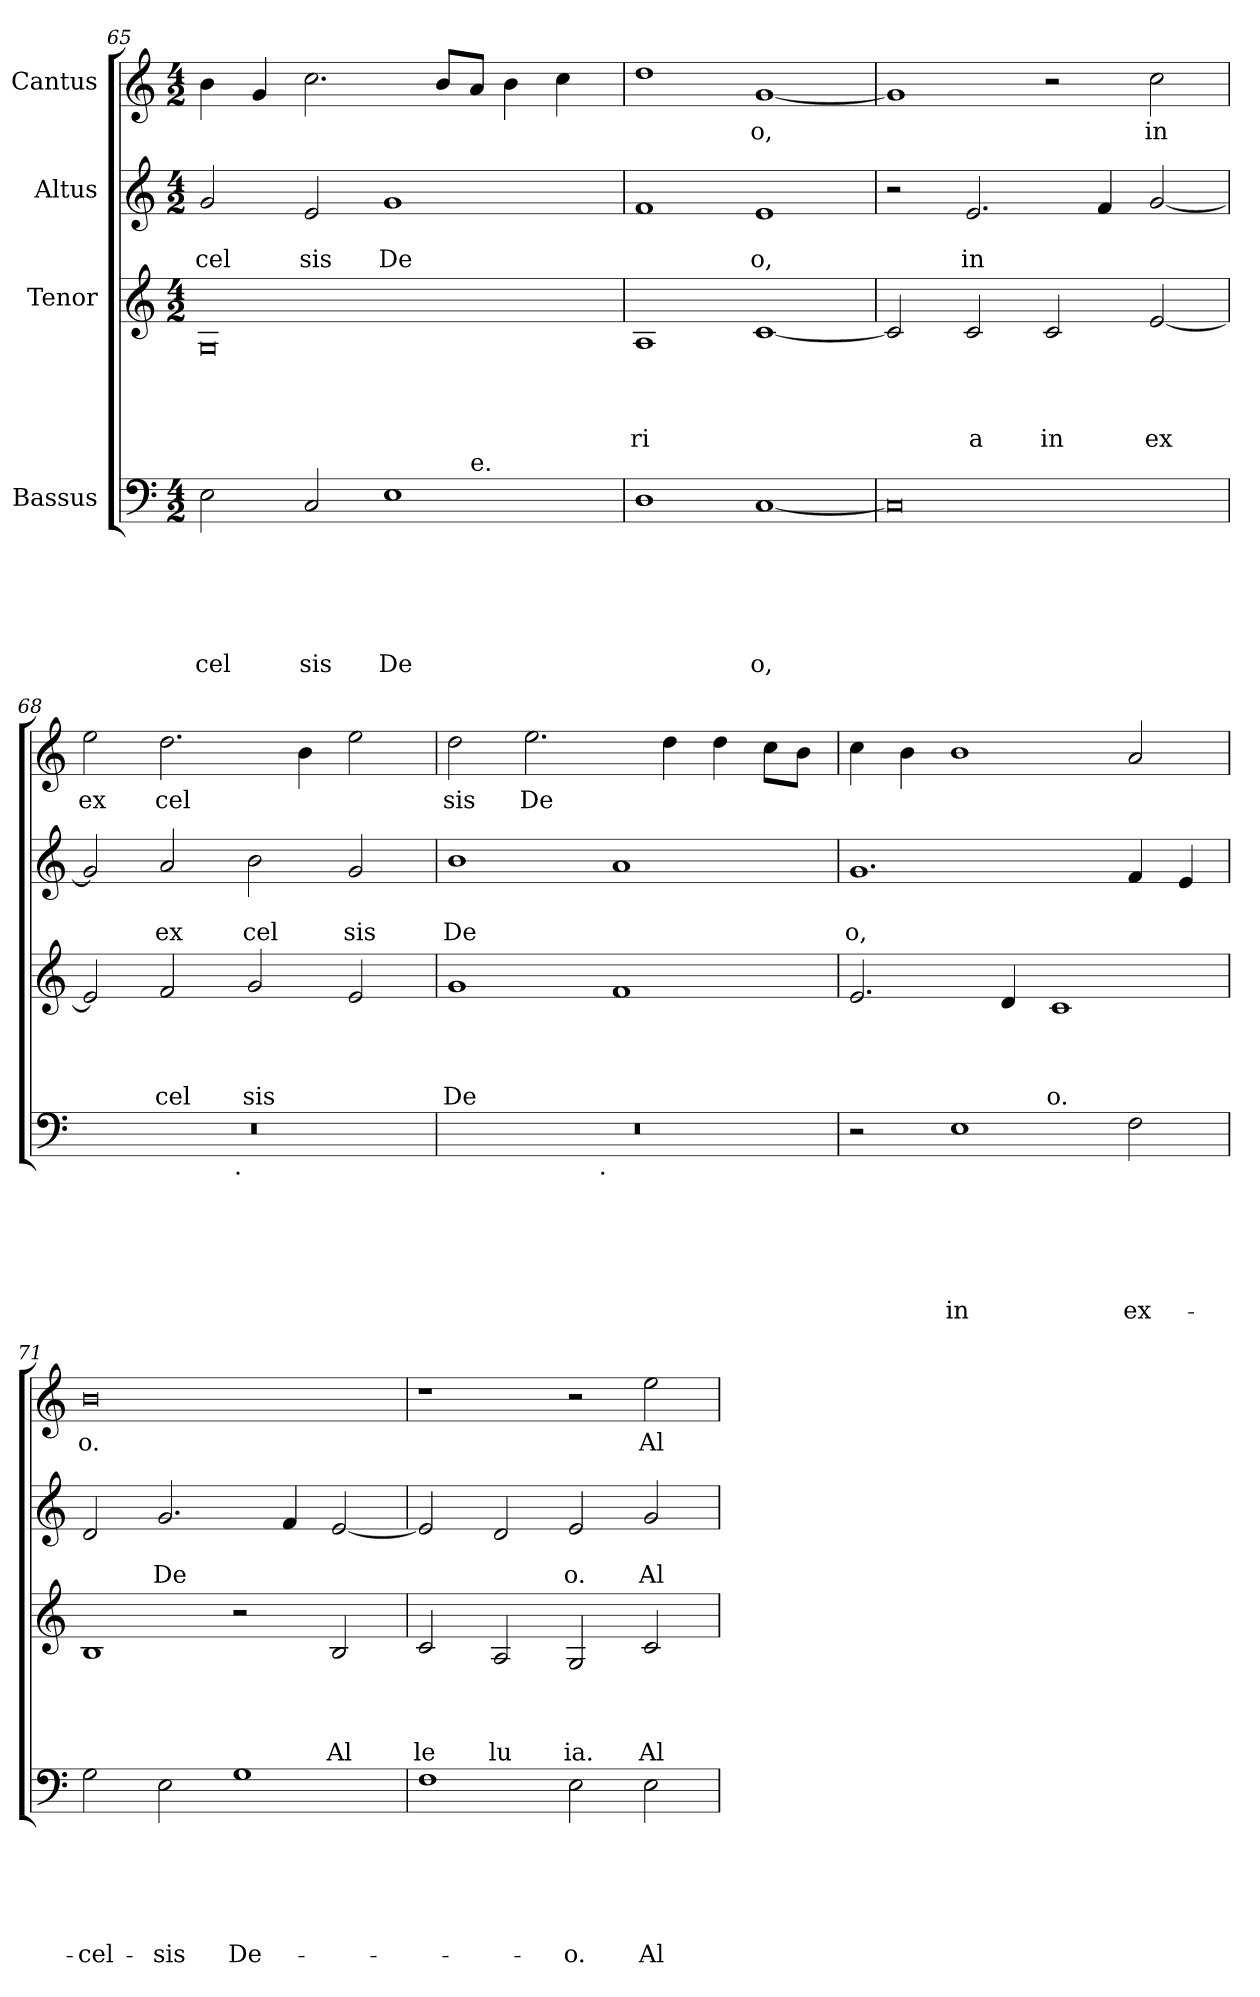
**kern	**text	**text	**text	**text	**text	**text	**kern	**text	**text	**text	**text	**kern	**text	**text	**kern	**text
*part4	*part4	*part4	*part4	*part4	*part4	*part4	*part3	*part3	*part3	*part3	*part3	*part2	*part2	*part2	*part1	*part1
*staff4	*staff4	*staff4	*staff4	*staff4	*staff4	*staff4	*staff3	*staff3	*staff3	*staff3	*staff3	*staff2	*staff2	*staff2	*staff1	*staff1
*I"Bassus	*	*	*	*	*	*	*I"Tenor	*	*	*	*	*I"Altus	*	*	*I"Cantus	*
*clefF4	*	*	*	*	*	*	*clefG2	*	*	*	*	*clefG2	*	*	*clefG2	*
*k[]	*	*	*	*	*	*	*k[]	*	*	*	*	*k[]	*	*	*k[]	*
*C:	*	*	*	*	*	*	*C:	*	*	*	*	*C:	*	*	*C:	*
*M4/2	*	*	*	*	*	*	*M4/2	*	*	*	*	*M4/2	*	*	*M4/2	*
=65	=65	=65	=65	=65	=65	=65	=65	=65	=65	=65	=65	=65	=65	=65	=65	=65
!	!	!	!	!	!	!LO:LY:b	!	!	!	!	!	!	!	!LO:LY:b	!	!
*^	*	*	*	*	*	*	*	*	*	*	*	*	*	*	*	*
2E\	1ryy	.	.	.	.	.	cel	0G	.	.	.	.	2g/	.	cel	4b\	.
.	.	.	.	.	.	.	.	.	.	.	.	.	.	.	.	4g/	.
!	!	!	!	!	!	!	!LO:LY:b	!	!	!	!	!	!	!	!LO:LY:b	!	!
2C/	.	.	.	.	.	.	sis	.	.	.	.	.	2e/	.	sis	2.cc\	.
!	!	!	!	!	!	!	!LO:LY:b	!	!	!	!	!	!	!	!LO:LY:b	!	!
1E	4.ryy	.	.	.	.	.	De	.	.	.	.	.	1g	.	De	.	.
.	.	.	.	.	.	.	.	.	.	.	.	.	.	.	.	8b/L	.
!	!LO:TX:a:t=e.	!	!	!	!	!	!	!	!	!	!	!	!	!	!	!	!
.	2ryy	.	.	.	.	.	.	.	.	.	.	.	.	.	.	8a/J	.
.	.	.	.	.	.	.	.	.	.	.	.	.	.	.	.	4b\	.
.	.	.	.	.	.	.	.	.	.	.	.	.	.	.	.	4cc\	.
.	8ryy	.	.	.	.	.	.	.	.	.	.	.	.	.	.	.	.
!!LO:PB:g=z
=66	=66	=66	=66	=66	=66	=66	=66	=66	=66	=66	=66	=66	=66	=66	=66	=66	=66
!	!	!	!	!	!	!	!	!	!	!	!	!LO:LY:b	!	!	!	!	!
*v	*v	*	*	*	*	*	*	*	*	*	*	*	*	*	*	*	*
1D	.	.	.	.	.	.	1A	.	.	.	-ri	1f	.	.	1dd	.
!	!	!	!	!	!	!LO:LY:b	!	!	!	!	!	!	!	!LO:LY:b	!	!LO:LY:b
[<1C	.	.	.	.	.	o,	[<1c	.	.	.	.	1e	.	o,	[<1g	o,
=67	=67	=67	=67	=67	=67	=67	=67	=67	=67	=67	=67	=67	=67	=67	=67	=67
0C]	.	.	.	.	.	.	2c/]	.	.	.	.	2r	.	.	1g]	.
!	!	!	!	!	!	!	!	!	!	!	!LO:LY:b	!	!	!LO:LY:b	!	!
.	.	.	.	.	.	.	2c/	.	.	.	a	2.e/	.	in	.	.
!	!	!	!	!	!	!	!	!	!	!	!LO:LY:b	!	!	!	!	!
.	.	.	.	.	.	.	2c/	.	.	.	in	.	.	.	2r	.
.	.	.	.	.	.	.	.	.	.	.	.	4f/	.	.	.	.
!	!	!	!	!	!	!	!	!	!	!	!LO:LY:b	!	!	!	!	!LO:LY:b
.	.	.	.	.	.	.	[<2e/	.	.	.	ex	[<2g/	.	.	2cc\	in
=68	=68	=68	=68	=68	=68	=68	=68	=68	=68	=68	=68	=68	=68	=68	=68	=68
!	!	!	!	!	!	!	!	!	!	!	!	!	!	!	!	!LO:LY:b
*^	*	*	*	*	*	*	*	*	*	*	*	*	*	*	*	*
0r	2ryy	.	.	.	.	.	.	2e/]	.	.	.	.	2g/]	.	.	2ee\	ex
!	!	!	!	!	!	!	!	!	!	!	!	!LO:LY:b	!	!	!LO:LY:b	!	!LO:LY:b
.	4...ryy	.	.	.	.	.	.	2f/	.	.	.	cel	2a/	.	ex	2.dd\	cel
!	!LO:TX:b:t=.	!	!	!	!	!	!	!	!	!	!	!	!	!	!	!	!
.	1ryy	.	.	.	.	.	.	.	.	.	.	.	.	.	.	.	.
!	!	!	!	!	!	!	!	!	!	!	!	!LO:LY:b	!	!	!LO:LY:b	!	!
.	.	.	.	.	.	.	.	2g/	.	.	.	sis	2b\	.	cel	.	.
.	.	.	.	.	.	.	.	.	.	.	.	.	.	.	.	4b\	.
!	!	!	!	!	!	!	!	!	!	!	!	!	!	!	!LO:LY:b	!	!
.	.	.	.	.	.	.	.	2e/	.	.	.	.	2g/	.	sis	2ee\	.
.	32ryy	.	.	.	.	.	.	.	.	.	.	.	.	.	.	.	.
=69	=69	=69	=69	=69	=69	=69	=69	=69	=69	=69	=69	=69	=69	=69	=69	=69	=69
!	!	!	!	!	!	!	!	!	!	!	!	!LO:LY:b	!	!	!LO:LY:b	!	!LO:LY:b
0r	2ryy	.	.	.	.	.	.	1g	.	.	.	De	1b	.	De	2dd\	sis
!	!	!	!	!	!	!	!	!	!	!	!	!	!	!	!	!	!LO:LY:b
.	4...ryy	.	.	.	.	.	.	.	.	.	.	.	.	.	.	2.ee\	De
!	!LO:TX:b:t=.	!	!	!	!	!	!	!	!	!	!	!	!	!	!	!	!
.	1ryy	.	.	.	.	.	.	.	.	.	.	.	.	.	.	.	.
.	.	.	.	.	.	.	.	1f	.	.	.	.	1a	.	.	.	.
.	.	.	.	.	.	.	.	.	.	.	.	.	.	.	.	4dd\	.
.	.	.	.	.	.	.	.	.	.	.	.	.	.	.	.	4dd\	.
.	.	.	.	.	.	.	.	.	.	.	.	.	.	.	.	8cc\L	.
.	.	.	.	.	.	.	.	.	.	.	.	.	.	.	.	8b\J	.
.	32ryy	.	.	.	.	.	.	.	.	.	.	.	.	.	.	.	.
=70	=70	=70	=70	=70	=70	=70	=70	=70	=70	=70	=70	=70	=70	=70	=70	=70	=70
!	!	!	!	!	!	!	!	!	!	!	!	!	!	!	!LO:LY:b	!	!
*v	*v	*	*	*	*	*	*	*	*	*	*	*	*	*	*	*	*
2r	.	.	.	.	.	.	2.e/	.	.	.	.	1.g	.	o,	4cc\	.
.	.	.	.	.	.	.	.	.	.	.	.	.	.	.	4b\	.
!	!	!	!	!	!	!LO:LY:b	!	!	!	!	!	!	!	!	!	!
1E	.	.	.	.	.	in	.	.	.	.	.	.	.	.	1b	.
.	.	.	.	.	.	.	4d/	.	.	.	.	.	.	.	.	.
!	!	!	!	!	!	!	!	!	!	!	!LO:LY:b	!	!	!	!	!
.	.	.	.	.	.	.	1c	.	.	.	o.	.	.	.	.	.
!	!	!	!	!	!	!LO:LY:b	!	!	!	!	!	!	!	!	!	!
2F\	.	.	.	.	.	ex-	.	.	.	.	.	4f/	.	.	2a/	.
.	.	.	.	.	.	.	.	.	.	.	.	4e/	.	.	.	.
=71	=71	=71	=71	=71	=71	=71	=71	=71	=71	=71	=71	=71	=71	=71	=71	=71
!	!	!	!	!	!	!LO:LY:b	!	!	!	!	!	!	!	!	!	!LO:LY:b
2G\	.	.	.	.	.	-cel-	1B	.	.	.	.	2d/	.	.	0b	o.
!	!	!	!	!	!	!LO:LY:b	!	!	!	!	!	!	!	!LO:LY:b	!	!
2E\	.	.	.	.	.	-sis	.	.	.	.	.	2.g/	.	De	.	.
!	!	!	!	!	!	!LO:LY:b	!	!	!	!	!	!	!	!	!	!
1G	.	.	.	.	.	De-	2r	.	.	.	.	.	.	.	.	.
.	.	.	.	.	.	.	.	.	.	.	.	4f/	.	.	.	.
!	!	!	!	!	!	!	!	!	!	!	!LO:LY:b	!	!	!	!	!
.	.	.	.	.	.	.	2B/	.	.	.	Al	[<2e/	.	.	.	.
=72	=72	=72	=72	=72	=72	=72	=72	=72	=72	=72	=72	=72	=72	=72	=72	=72
!	!	!	!	!	!	!	!	!	!	!	!LO:LY:b	!	!	!	!	!
1F	.	.	.	.	.	.	2c/	.	.	.	le	2e/]	.	.	1r	.
!	!	!	!	!	!	!	!	!	!	!	!LO:LY:b	!	!	!	!	!
.	.	.	.	.	.	.	2A/	.	.	.	lu	2d/	.	.	.	.
!	!	!	!	!	!	!LO:LY:b	!	!	!	!	!LO:LY:b	!	!	!LO:LY:b	!	!
2E\	.	.	.	.	.	-o.	2G/	.	.	.	ia.	2e/	.	o.	2r	.
!	!	!	!	!	!	!LO:LY:b	!	!	!	!	!LO:LY:b	!	!	!LO:LY:b	!	!LO:LY:b
2E\	.	.	.	.	.	Al-	2c/	.	.	.	Al	2g/	.	Al	2ee\	Al
=	=	=	=	=	=	=	=	=	=	=	=	=	=	=	=	=
*-	*-	*-	*-	*-	*-	*-	*-	*-	*-	*-	*-	*-	*-	*-	*-	*-
